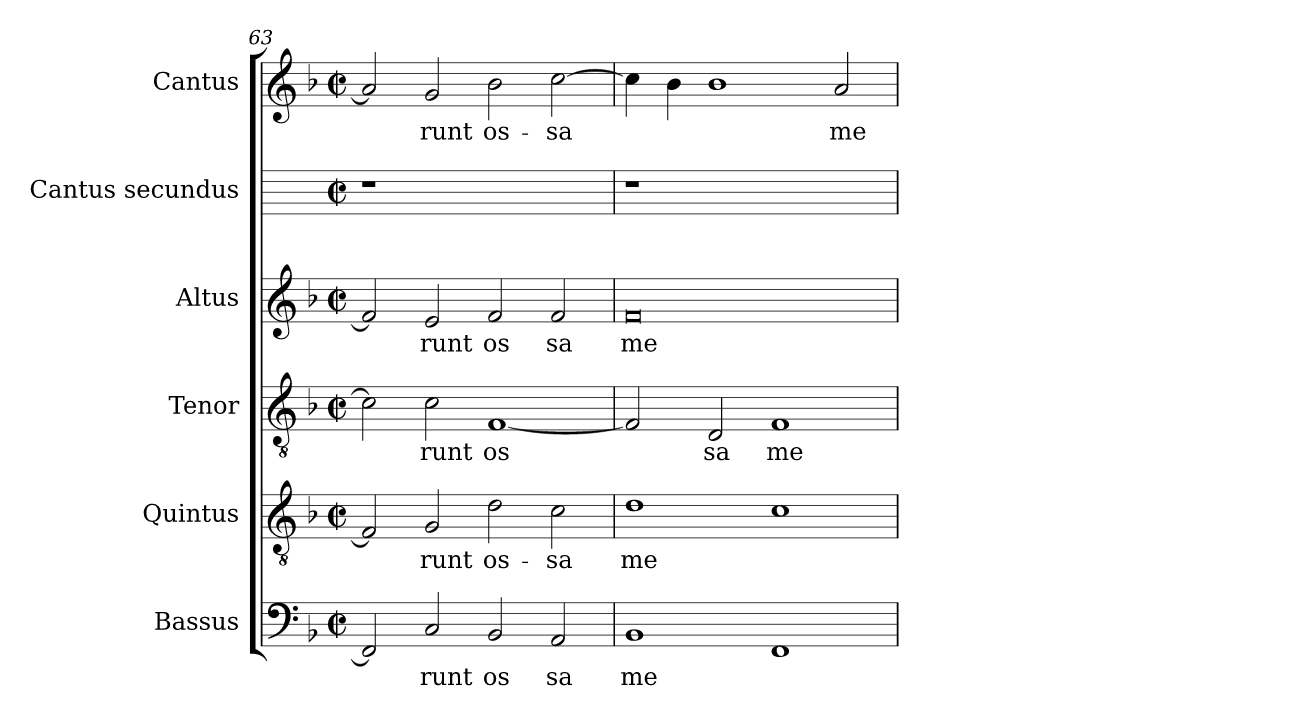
**kern	**text	**kern	**text	**kern	**text	**kern	**text	**kern	**kern	**text
*part6	*part6	*part5	*part5	*part4	*part4	*part3	*part3	*part2	*part1	*part1
*staff6	*staff6	*staff5	*staff5	*staff4	*staff4	*staff3	*staff3	*staff2	*staff1	*staff1
*I"Bassus	*	*I"Quintus	*	*I"Tenor	*	*I"Altus	*	*I"Cantus  secundus	*I"Cantus	*
*I'B	*	*I'Q	*	*I'T	*	*I'A	*	*	*I'C	*
*clefF4	*	*clefGv2	*	*clefGv2	*	*clefG2	*	*	*clefG2	*
*k[b-]	*	*k[b-]	*	*k[b-]	*	*k[b-]	*	*k[]	*k[b-]	*
*F:	*	*F:	*	*F:	*	*F:	*	*C:	*F:	*
*M2/2	*	*M2/2	*	*M2/2	*	*M2/2	*	*M2/2	*M2/2	*
*met(c|)	*	*met(c|)	*	*met(c|)	*	*met(c|)	*	*met(c|)	*met(c|)	*
=63	=63	=63	=63	=63	=63	=63	=63	=63	=63	=63
!	!LO:LY:b:cj	!	!LO:LY:b:cj	!	!LO:LY:b:cj	!	!LO:LY:b:cj	!	!	!LO:LY:b:cj
2FF/]	.	2F/]	--	2c\]	.	2f/]	.	1r	2a/]	--
!	!LO:LY:b:cj	!	!LO:LY:b:cj	!	!LO:LY:b:cj	!	!LO:LY:b:cj	!	!	!LO:LY:b:cj
2C/	runt	2G/	-runt	2c\	runt	2e/	runt	.	2g/	-runt
!	!LO:LY:b:cj	!	!LO:LY:b:cj	!	!LO:LY:b:cj	!	!LO:LY:b:cj	!	!	!LO:LY:b:cj
2BB-/	os	2d\	os-	[<1F	os	2f/	os	1ryy	2b-\	os-
!	!LO:LY:b:cj	!	!LO:LY:b:cj	!	!	!	!LO:LY:b:cj	!	!	!LO:LY:b:cj
2AA/	sa	2c\	-sa	.	.	2f/	sa	.	[>2cc\	-sa
=64	=64	=64	=64	=64	=64	=64	=64	=64	=64	=64
!	!LO:LY:b:cj	!	!LO:LY:b:cj	!	!LO:LY:b:cj	!	!LO:LY:b:cj	!	!	!LO:LY:b:cj
1BB-	me	1d	me-	2F/]	.	0f	me	1r	4cc\]	.
!	!	!	!	!	!	!	!	!	!	!LO:LY:b:cj
.	.	.	.	.	.	.	.	.	4b-\	.
!	!	!	!	!	!LO:LY:b:cj	!	!	!	!	!LO:LY:b:cj
.	.	.	.	2D/	sa	.	.	.	1b-	.
!	!LO:LY:b:cj	!	!LO:LY:b:cj	!	!LO:LY:b:cj	!	!	!	!	!
1FF	.	1c	--	1F	me	.	.	1ryy	.	.
!	!	!	!	!	!	!	!	!	!	!LO:LY:b:cj
.	.	.	.	.	.	.	.	.	2a/	me-
=	=	=	=	=	=	=	=	=	=	=
*-	*-	*-	*-	*-	*-	*-	*-	*-	*-	*-
